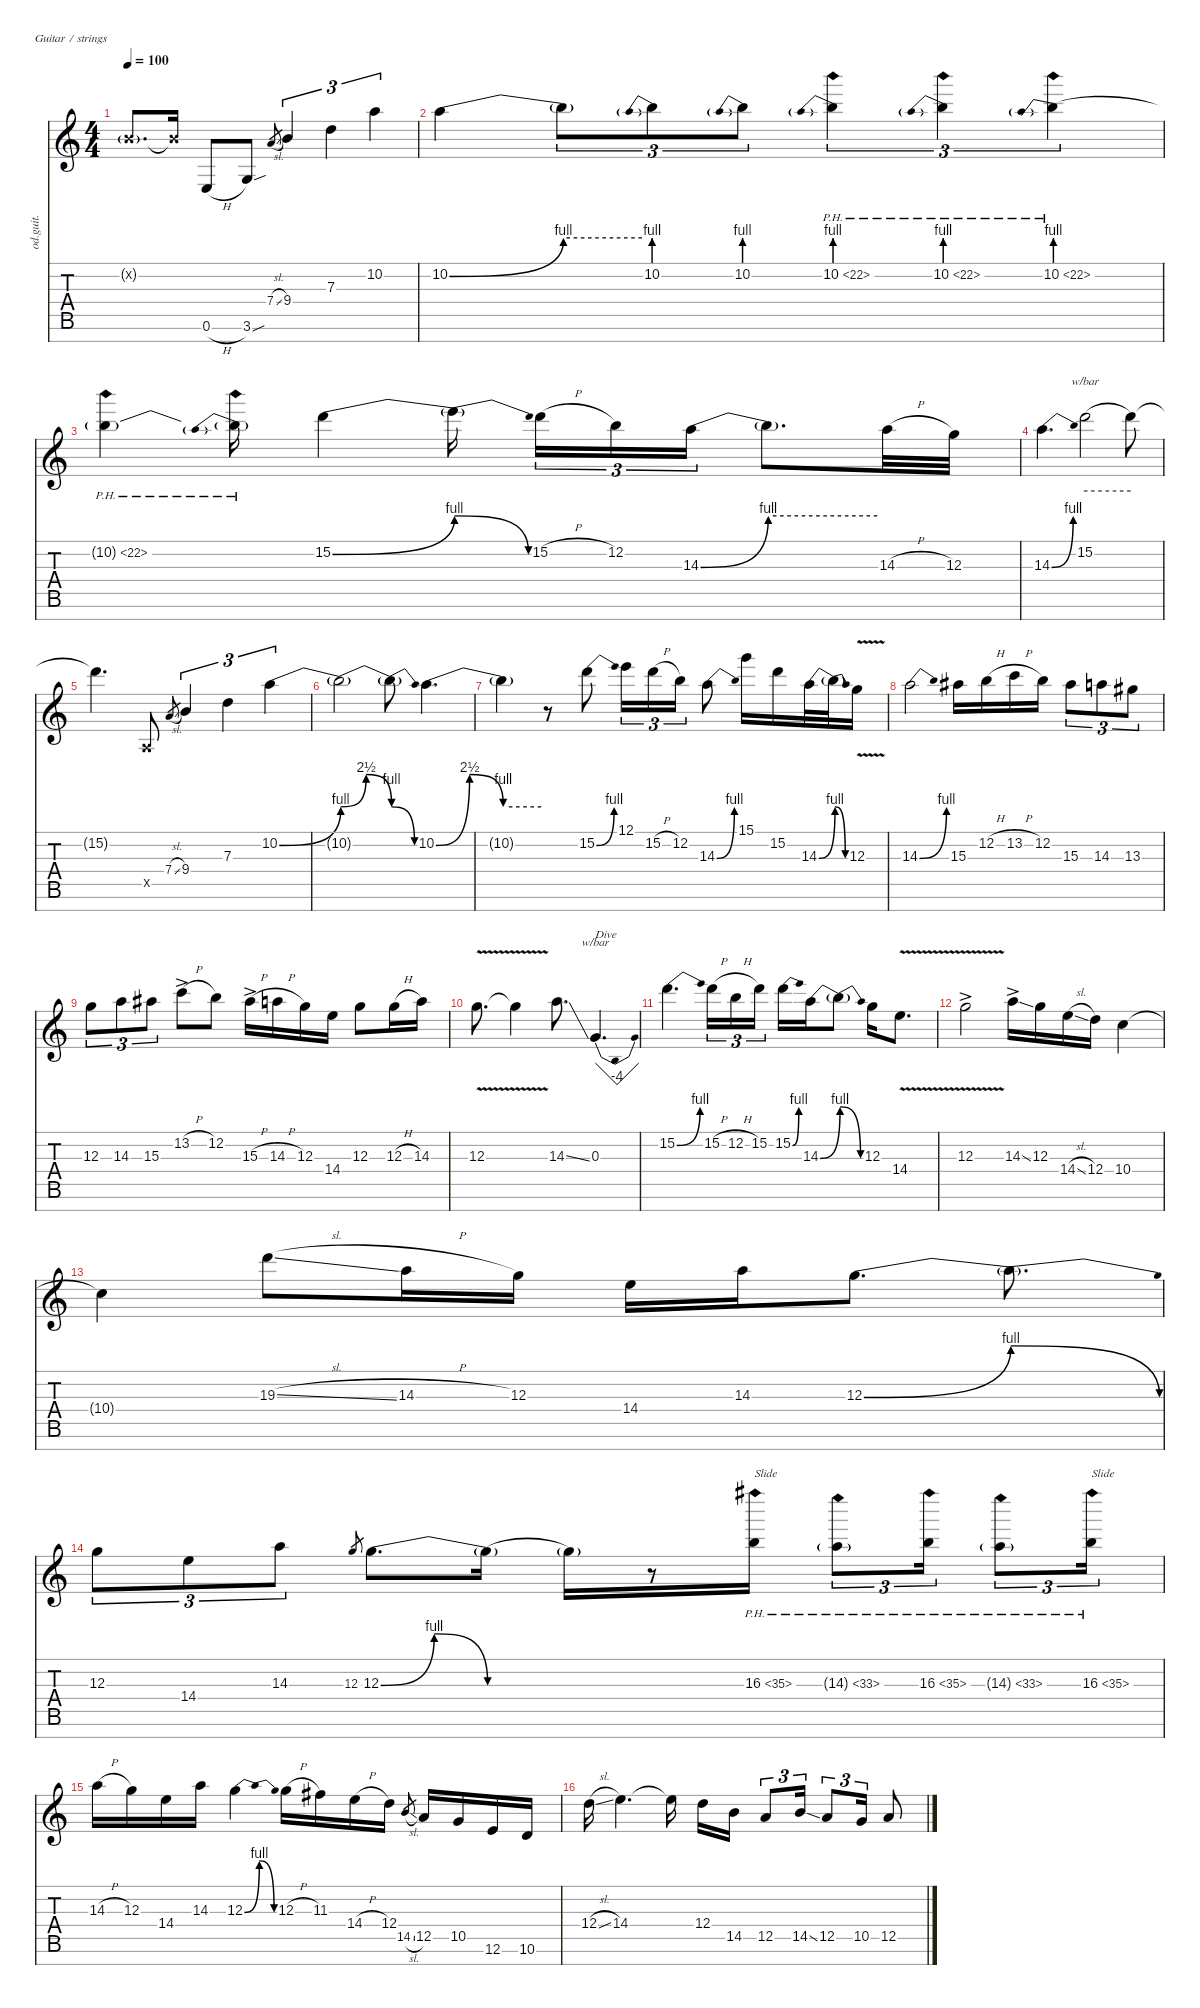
\defaultSystemsLayout 4
\hideDynamics
\bracketExtendMode nobrackets
\otherSystemsTrackNameOrientation horizontal
\track ("Vai" "od.guit.") {instrument overdrivenguitar}
\staff {score tabs}
\tuning (E4 B3 G3 D3 A2 E2 B1)
\ts (4 4)
\tempo 100
\clef g2
\ks c
0.2{g x}.8{d dy mf beam Up} 0.2{x t}.16{dy f beam Up} 0.6{h}.8{beam Up} 3.6{sou}.8{beam Up} 7.4{sl}.8{gr dy mf beam Up} 9.4.4{tu (3 2) dy f beam Up} 7.3.4{tu (3 2) beam Down} 10.2.4{tu (3 2) beam Down} |
10.2{be (bend 0 0 60 4)}.4{beam Down} 10.2{be (hold 0 4 60 4) t}.8{tu (3 2) beam Down} 10.2{be (prebend 0 4 60 4)}.8{tu (3 2) beam Down} 10.2{be (prebend 0 4 60 4)}.8{tu (3 2) beam Down} 10.2{be (prebend 0 4 60 4) ph 12}.4{tu (3 2) beam Down} 10.2{be (prebend 0 4 60 4) ph 12}.4{tu (3 2) beam Down} 10.2{be (prebend 0 4 60 4) ph 12}.4{tu (3 2) beam Down} |
10.2{ph 12 t}.4{beam Down} 10.2{be (prebend 0 4 60 4) ph 12 t}.16{beam Down} 15.2{be (bend 0 0 60 4)}.4{dy fff beam Down} 15.2{be (release 0 4 60 0) t}.16{dy f beam Down} 15.2{h}.16{tu (3 2) dy fff beam Down} 12.2.16{tu (3 2) beam Down} 14.3{be (bend 0 0 60 4)}.16{tu (3 2) beam Down} 14.3{be (hold 0 4 60 4) t}.8{d dy f beam Down} 14.3{h}.32{dy fff beam Down} 12.3.32{beam Down} |
14.3{be (bend 0 0 14.0000004 4)}.4{d dy f beam Down} 15.2.2{tbe (hold default 0 0 60 0) beam Down} 15.2{t}.8{beam Down} |
15.2{t}.4{d beam Down} 0.5{x}.8{beam Up} 7.4{sl}.8{gr dy mf beam Up} 9.4.4{tu (3 2) dy f beam Up} 7.3.4{tu (3 2) beam Down} 10.2{be (bend 0 0 60 4)}.4{tu (3 2) beam Down} |
10.2{be (bendrelease 0 4 30 10 30 10 60 4) t}.2{beam Down} 10.2{be (release 0 4 60 0) t}.8{beam Down} 10.2{be (bendrelease 0 0 30 10 30 10 60 4)}.4{d beam Down} |
10.2{be (hold 0 4 60 4) t}.4{beam Down} r.8{beam Down} 15.2{be (bend 0 0 30 4)}.8{dy fff beam Down} 12.1.16{tu (3 2) beam Down} 15.2{h}.16{tu (3 2) beam Down} 12.2.16{tu (3 2) beam Down} 14.3{be (bend 0 0 30 4)}.8{beam Down} 15.1.16{beam Down} 15.2.16{beam Down} 14.3{be (bend 0 0 60 4)}.32{beam Down} 14.3{be (release 0 4 60 0) t}.32{dy f beam Down} 12.3{v}.16{dy fff beam Down} |
14.3{be (bend 0 0 17.0000004 4)}.2{dy f beam Down} 15.3{acc #}.16{beam Down} 12.2{h}.16{beam Down} 13.2{h}.16{beam Down} 12.2.16{beam Down} 15.3{acc #}.8{tu (3 2) beam Down} 14.3.8{tu (3 2) beam Down} 13.3{acc #}.8{tu (3 2) beam Down} |
12.3.8{tu (3 2) beam Down} 14.3.8{tu (3 2) beam Down} 15.3{acc #}.8{tu (3 2) beam Down} 13.2{h ac}.8{dy ff beam Down} 12.2.8{dy f beam Down} 15.3{h ac acc #}.16{dy ff beam Down} 14.3{h}.16{dy f beam Down} 12.3.16{beam Down} 14.4.16{beam Down} 12.3.8{beam Down} 12.3{h}.16{beam Down} 14.3.16{beam Down} |
12.3{v}.8{d beam Down} 12.3{v t}.4{beam Down} 14.3{ss}.8{d beam Down} 0.3.4{d tbe (dip default 0 0 30 -16 60 0) txt "Dive" beam Up} |
15.2{be (bend 0 0 30 4)}.4{d dy fff beam Down} 15.2{h}.16{tu (3 2) beam Down} 12.2{h}.16{tu (3 2) beam Down} 15.2.16{tu (3 2) beam Down} 15.2{be (bend 0 0 30 4)}.16{beam Down} 14.3{be (bend 0 0 60 4)}.16{beam Down} 14.3{be (release 0 4 60 0) t}.8{dy f beam Down} 12.3.16{dy fff beam Down} 14.4{v}.8{d beam Down} |
12.3{v ac}.2{dy ff beam Down} 14.3{ss ac}.16{beam Down} 12.3.16{dy f beam Down} 14.4{sl}.16{beam Down} 12.4.16{beam Down} 10.4.4{beam Down} |
10.4{t}.4{beam Down} 19.3{sl}.8{beam Down} 14.3{h}.16{beam Down} 12.3.16{beam Down} 14.4.16{beam Down} 14.3.16{beam Down} 12.3{be (bend 0 0 60 4)}.8{d beam Down} 12.3{be (release 0 4 60 0) t}.8{d beam Down} |
12.3.8{tu (3 2) beam Down} 14.4.8{tu (3 2) beam Down} 14.3.8{tu (3 2) beam Down} 12.3.8{gr dy mf beam Up} 12.3{be (bendrelease 0 0 30 4 30 4 60 0)}.8{d dy f beam Down} 12.3{be (hold 0 0 60 0) t}.16{beam Down} 12.3{be (hold 0 0 60 0) t}.16{beam Down} r.8{beam Down} 16.3{ph 19}.16{txt "Slide" beam Down} 14.3{ph 19 g}.8{tu (3 2) dy mf beam Down} 16.3{ph 19}.16{tu (3 2) dy f beam Down} 14.3{ph 19 g}.8{tu (3 2) dy mf beam Down} 16.3{ph 19}.16{tu (3 2) txt "Slide" dy f beam Down} |
14.3{h}.16{beam Down} 12.3.16{beam Down} 14.4.16{beam Down} 14.3.16{beam Down} 12.3{be (bendrelease 0 0 15 4 30 4 45 0)}.4{beam Down} 12.3{h}.16{beam Down} 11.3{acc #}.16{beam Down} 14.4{h}.16{beam Down} 12.4.16{beam Down} 14.5{sl}.8{gr dy mf beam Up} 12.5.16{dy f beam Up} 10.5.16{beam Up} 12.6.16{beam Up} 10.6.16{beam Up} |
12.4{sl}.16{beam Down} 14.4.4{d beam Down} 14.4{t}.16{beam Down} 12.4.16{beam Down} 14.5.16{beam Down} 12.5.8{tu (3 2) beam Up} 14.5{ss}.16{tu (3 2) beam Up} 12.5.8{tu (3 2) beam Up} 10.5.16{tu (3 2) beam Up} 12.5.8{beam Up}
